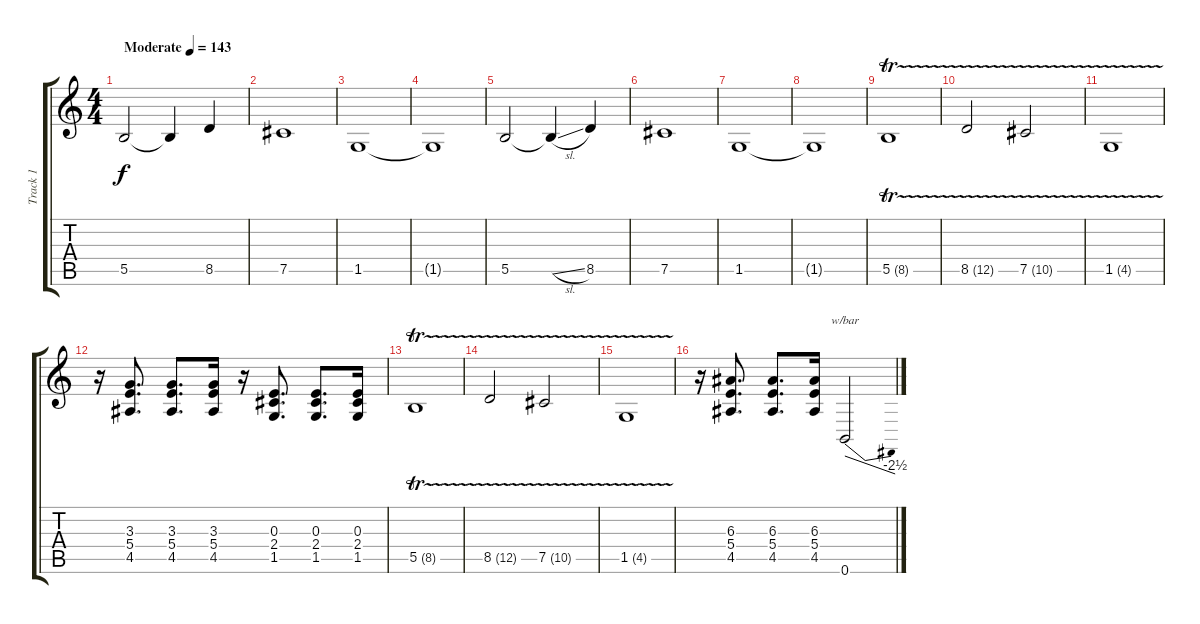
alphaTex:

\track ("Track 1" "Track 1") {instrument overdrivenguitar}
\staff {score tabs}
\tuning (Db4 Ab3 E3 B2 Gb2 B1) {hide}
\ts (4 4)
\tempo (143 "Moderate")
\clef g2
\ks c
5.5.2{dy f instrument overdrivenguitar} 5.5{t}.4 8.5.4 |
7.5.1 |
1.5.1 |
1.5{t}.1 |
5.5.2 5.5{sl t}.4 8.5.4 |
7.5.1 |
1.5.1 |
1.5{t}.1 |
5.5{tr (8 32)}.1 |
8.5{tr (12 32)}.2 7.5{tr (10 32)}.2 |
1.5{tr (4 32)}.1 |
r.16 (3.3 5.4 4.5).8{d} (3.3 5.4 4.5).8{d} (3.3 5.4 4.5).16 r.16 (0.3 2.4 1.5).8{d} (0.3 2.4 1.5).8{d} (0.3 2.4 1.5).16 |
5.5{tr (8 32)}.1 |
8.5{tr (12 32)}.2 7.5{tr (10 32)}.2 |
1.5{tr (4 32)}.1 |
r.16 (6.3 5.4 4.5).8{d} (6.3 5.4 4.5).8{d} (6.3 5.4 4.5).16 0.6.2{tbe (dive default 0 0 60 -10)}
